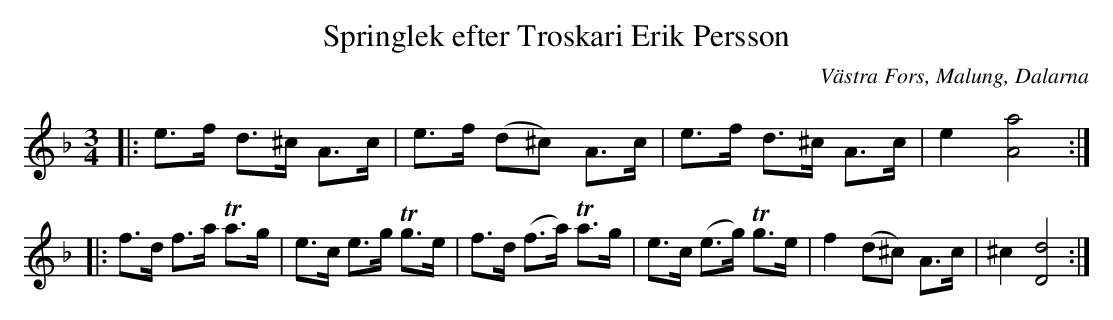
X:1
T:Springlek efter Troskari Erik Persson
O:Västra Fors, Malung, Dalarna
M:3/4
L:1/8
K:Dm
|: e3/2f/2 d3/2^c/2 A3/2c/2 | e3/2f/2 (d^c) A3/2c/2 | e3/2f/2 d3/2^c/2 A3/2c/2 | e2 [A4a4] :|
|: f3/2d/2 f3/2a/2 Ta3/2g/2 | e3/2c/2 e3/2g/2 Tg3/2e/2 | f3/2d/2 (f3/2a/2) Ta3/2g/2 | e3/2c/2 (e3/2g/2) Tg3/2e/2 | f2 (d^c) A3/2c/2 | ^c2 [d4D4] :|
